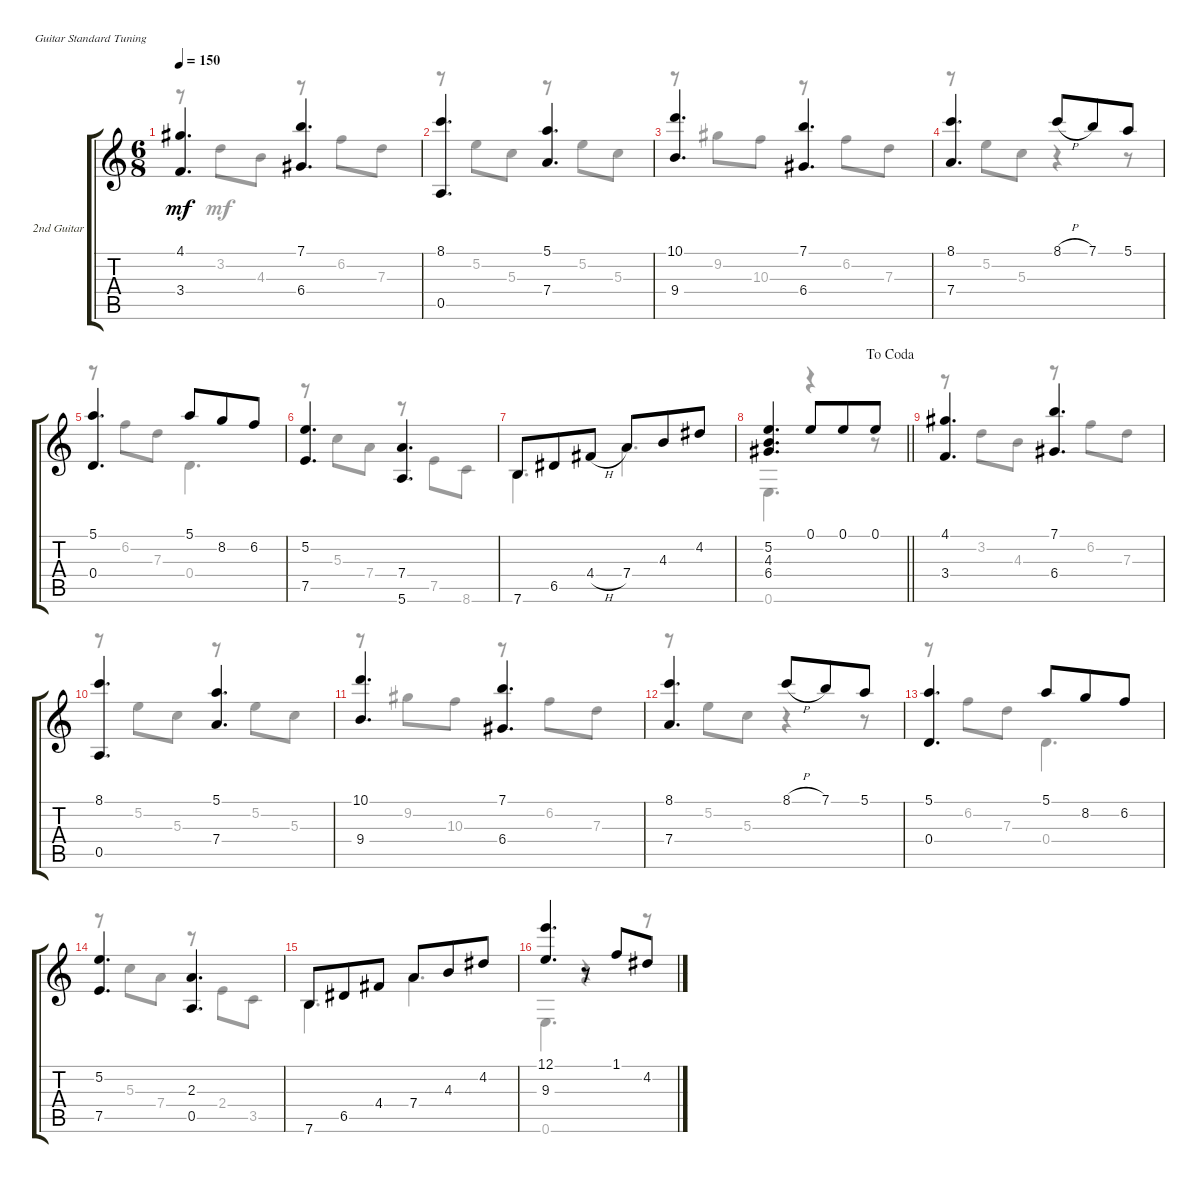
\bracketExtendMode groupsimilarinstruments
\firstSystemTrackNameOrientation horizontal
\otherSystemsTrackNameOrientation horizontal
\track ("2nd Guitar" "2nd Guitar") {instrument acousticguitarnylon}
\staff {score tabs}
\tuning (E4 B3 G3 D3 A2 E2)
\voice
\ts (6 8)
\tempo 150
\clef g2
\ks aminor
(4.1 3.4).4{d dy mf} (7.1 6.4).4{d} |
(8.1 0.5).4{d} (5.1 7.4).4{d} |
(10.1 9.4).4{d} (7.1 6.4).4{d} |
(8.1 7.4).4{d} 8.1{h}.8 7.1.8 5.1.8 |
(5.1 0.4).4{d} 5.1.8 8.2.8 6.2.8 |
(5.2 7.5).4{d} (7.4 5.6).4{d} |
7.6.8 6.5.8 4.4{h}.8 7.4.8 4.3.8 4.2.8 |
\jump dacoda
\barLineRight lightlight
(5.2 4.3 6.4).4{d} 0.1.8 0.1.8 0.1.8 |
(4.1 3.4).4{d} (7.1 6.4).4{d} |
(8.1 0.5).4{d} (5.1 7.4).4{d} |
(10.1 9.4).4{d} (7.1 6.4).4{d} |
(8.1 7.4).4{d} 8.1{h}.8 7.1.8 5.1.8 |
(5.1 0.4).4{d} 5.1.8 8.2.8 6.2.8 |
(5.2 7.5).4{d} (2.3 0.5).4{d} |
7.6.8 6.5.8 4.4.8 7.4.8 4.3.8 4.2.8 |
(12.1 9.3).4{d} r.8 1.1.8 4.2.8
\voice
\clef g2
\ottava regular
\simile none
\ks aminor
r.8{dy mf} 3.2.8 4.3.8 r.8 6.2.8 7.3.8 |
r.8 5.2.8 5.3.8 r.8 5.2.8 5.3.8 |
r.8 9.2.8 10.3.8 r.8 6.2.8 7.3.8 |
r.8 5.2.8 5.3.8 r.4 r.8 |
r.8 6.2.8 7.3.8 0.4.4{d} |
r.8 5.3.8 7.4.8 r.8 7.5.8 8.6.8 |
7.6.4{d} 7.4.4{d} |
\barLineRight lightlight
0.6.4{d} r.4 r.8 |
r.8 3.2.8 4.3.8 r.8 6.2.8 7.3.8 |
r.8 5.2.8 5.3.8 r.8 5.2.8 5.3.8 |
r.8 9.2.8 10.3.8 r.8 6.2.8 7.3.8 |
r.8 5.2.8 5.3.8 r.4 r.8 |
r.8 6.2.8 7.3.8 0.4.4{d} |
r.8 5.3.8 7.4.8 r.8 2.4.8 3.5.8 |
7.6.4{d} 7.4.4{d} |
0.6.4{d} r.4 r.8
